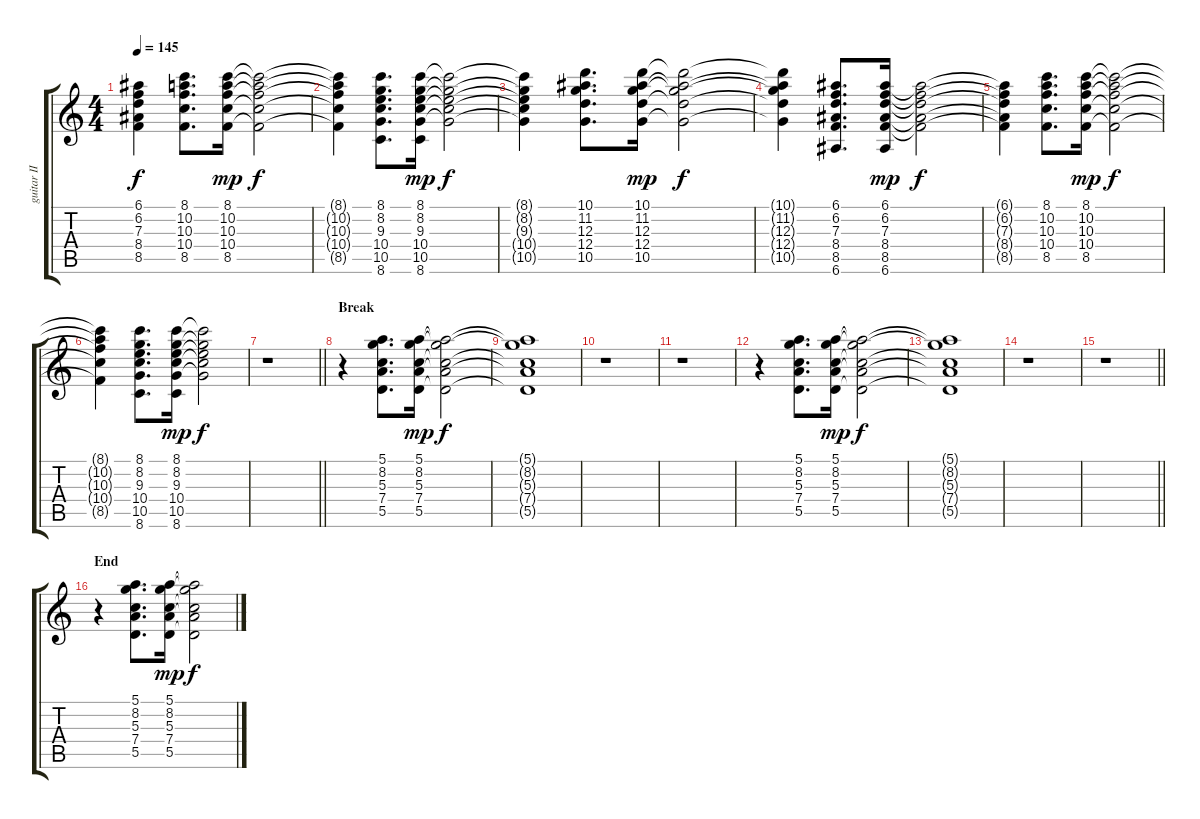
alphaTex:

\track ("guitar II" "guitar II") {instrument electricguitarclean}
\staff {score tabs}
\tuning (E4 B3 G3 D3 A2 E2) {hide}
\ts (4 4)
\tempo 145
\clef g2
\ks c
(6.1{t} 6.2{t} 7.3{t} 8.4{t} 8.5{t}).4{dy f} (8.1 10.2 10.3 10.4 8.5).8{d} (8.1 10.2 10.3 10.4 8.5).16{dy mp} (8.1{t} 10.2{t} 10.3{t} 10.4{t} 8.5{t}).2{dy f} |
(8.1{t} 10.2{t} 10.3{t} 10.4{t} 8.5{t}).4 (8.1 8.2 9.3 10.4 10.5 8.6).8{d} (8.1 8.2 9.3 10.4 10.5 8.6).16{dy mp} (8.1{t} 8.2{t} 9.3{t} 10.4{t} 10.5{t}).2{dy f} |
(8.1{t} 8.2{t} 9.3{t} 10.4{t} 10.5{t}).4 (10.1 11.2 12.3 12.4 10.5).8{d} (10.1 11.2 12.3 12.4 10.5).16{dy mp} (10.1{t} 11.2{t} 12.3{t} 12.4{t} 10.5{t}).2{dy f} |
(10.1{t} 11.2{t} 12.3{t} 12.4{t} 10.5{t}).4 (6.1 6.2 7.3 8.4 8.5 6.6).8{d} (6.1 6.2 7.3 8.4 8.5 6.6).16{dy mp} (6.1{t} 6.2{t} 7.3{t} 8.4{t} 8.5{t}).2{dy f} |
(6.1{t} 6.2{t} 7.3{t} 8.4{t} 8.5{t}).4 (8.1 10.2 10.3 10.4 8.5).8{d} (8.1 10.2 10.3 10.4 8.5).16{dy mp} (8.1{t} 10.2{t} 10.3{t} 10.4{t} 8.5{t}).2{dy f} |
(8.1{t} 10.2{t} 10.3{t} 10.4{t} 8.5{t}).4 (8.1 8.2 9.3 10.4 10.5 8.6).8{d} (8.1 8.2 9.3 10.4 10.5 8.6).16{dy mp} (8.1{t} 8.2{t} 9.3{t} 10.4{t} 10.5{t}).2{dy f} |
\barLineRight lightlight
r.1 |
\section ("" "Break")
r.4 (5.1 8.2 5.3 7.4 5.5).8{d} (5.1 8.2 5.3 7.4 5.5).16{dy mp} (5.1{t} 8.2{t} 5.3{t} 7.4{t} 5.5{t}).2{dy f} |
(5.1{t} 8.2{t} 5.3{t} 7.4{t} 5.5{t}).1 |
r.1 |
r.1 |
r.4 (5.1 8.2 5.3 7.4 5.5).8{d} (5.1 8.2 5.3 7.4 5.5).16{dy mp} (5.1{t} 8.2{t} 5.3{t} 7.4{t} 5.5{t}).2{dy f} |
(5.1{t} 8.2{t} 5.3{t} 7.4{t} 5.5{t}).1 |
r.1 |
\barLineRight lightlight
r.1 |
\section ("" "End")
r.4 (5.1 8.2 5.3 7.4 5.5).8{d} (5.1 8.2 5.3 7.4 5.5).16{dy mp} (5.1{t} 8.2{t} 5.3{t} 7.4{t} 5.5{t}).2{dy f}
